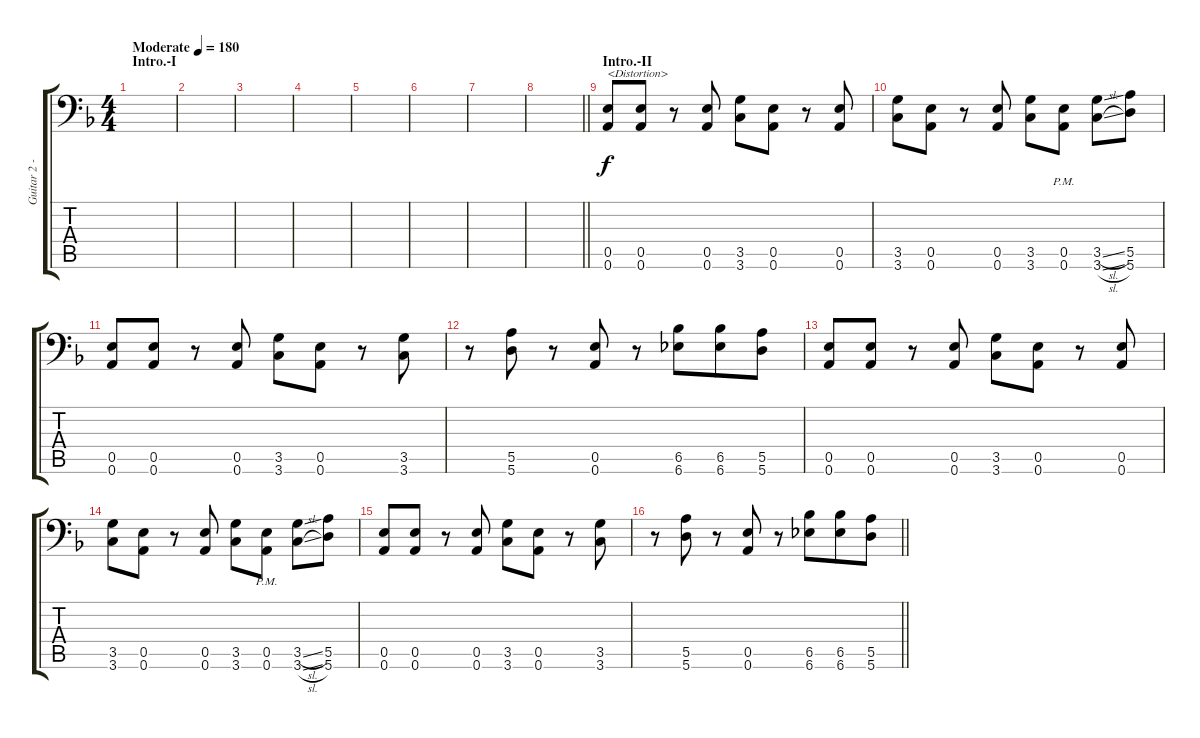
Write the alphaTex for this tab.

\track ("Guitar 2 - Uruha" "Guitar 2 -") {instrument distortionguitar}
\staff {score tabs}
\tuning (B3 Gb3 D3 A2 E2 A1) {hide}
\ts (4 4)
\section ("" "Intro.-I")
\tempo (180 "Moderate")
\clef f4
\ks f
|
|
|
|
|
|
|
\barLineRight lightlight
|
\section ("" "Intro.-II")
(0.5 0.6).8{txt "<Distortion>"} (0.5 0.6).8 r.8 (0.5 0.6).8 (3.5 3.6).8 (0.5 0.6).8 r.8 (0.5 0.6).8 |
(3.5 3.6).8 (0.5 0.6).8 r.8 (0.5 0.6).8 (3.5 3.6).8 (0.5{pm} 0.6{pm}).8 (3.5{sl} 3.6{sl}).8 (5.5 5.6).8 |
(0.5 0.6).8 (0.5 0.6).8 r.8 (0.5 0.6).8 (3.5 3.6).8 (0.5 0.6).8 r.8 (3.5 3.6).8 |
r.8 (5.5 5.6).8 r.8 (0.5 0.6).8 r.8 (6.5 6.6).8{beam merge} (6.5 6.6).8 (5.5 5.6).8 |
(0.5 0.6).8 (0.5 0.6).8 r.8 (0.5 0.6).8 (3.5 3.6).8 (0.5 0.6).8 r.8 (0.5 0.6).8 |
(3.5 3.6).8 (0.5 0.6).8 r.8 (0.5 0.6).8 (3.5 3.6).8 (0.5{pm} 0.6{pm}).8 (3.5{sl} 3.6{sl}).8 (5.5 5.6).8 |
(0.5 0.6).8 (0.5 0.6).8 r.8 (0.5 0.6).8 (3.5 3.6).8 (0.5 0.6).8 r.8 (3.5 3.6).8 |
\barLineRight lightlight
r.8 (5.5 5.6).8 r.8 (0.5 0.6).8 r.8 (6.5 6.6).8{beam merge} (6.5 6.6).8 (5.5 5.6).8
